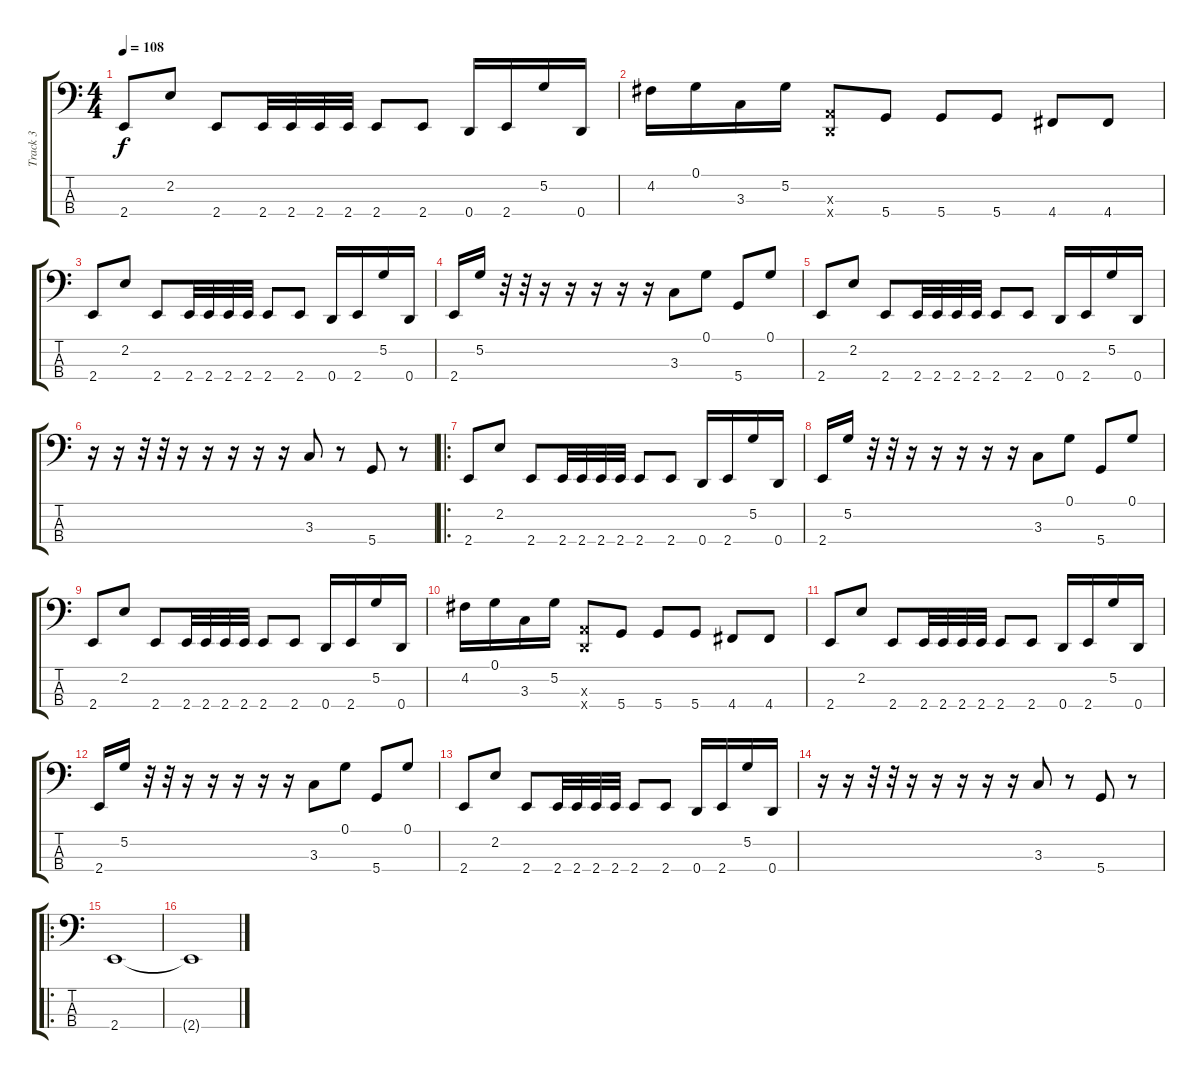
\track ("Track 3" "Track 3") {instrument electricbasspick}
\staff {score tabs}
\tuning (G2 D2 A1 D1) {hide}
\ts (4 4)
\tempo 108
\clef f4
\ks c
2.4.8{dy f} 2.2.8 2.4.8 2.4.32 2.4.32 2.4.32 2.4.32 2.4.8 2.4.8 0.4.16 2.4.16 5.2.16 0.4.16 |
4.2.16 0.1.16 3.3.16 5.2.16 (0.3{x} 0.4{x}).8 5.4.8 5.4.8 5.4.8 4.4.8 4.4.8 |
2.4.8 2.2.8 2.4.8 2.4.32 2.4.32 2.4.32 2.4.32 2.4.8 2.4.8 0.4.16 2.4.16 5.2.16 0.4.16 |
2.4.16 5.2.16 r.32 r.32 r.16 r.16 r.16 r.16 r.16 3.3.8 0.1.8 5.4.8 0.1.8 |
2.4.8 2.2.8 2.4.8 2.4.32 2.4.32 2.4.32 2.4.32 2.4.8 2.4.8 0.4.16 2.4.16 5.2.16 0.4.16 |
r.16 r.16 r.32 r.32 r.16 r.16 r.16 r.16 r.16 3.3.8 r.8 5.4.8 r.8 |
\ro
2.4.8 2.2.8 2.4.8 2.4.32 2.4.32 2.4.32 2.4.32 2.4.8 2.4.8 0.4.16 2.4.16 5.2.16 0.4.16 |
2.4.16 5.2.16 r.32 r.32 r.16 r.16 r.16 r.16 r.16 3.3.8 0.1.8 5.4.8 0.1.8 |
2.4.8 2.2.8 2.4.8 2.4.32 2.4.32 2.4.32 2.4.32 2.4.8 2.4.8 0.4.16 2.4.16 5.2.16 0.4.16 |
4.2.16 0.1.16 3.3.16 5.2.16 (0.3{x} 0.4{x}).8 5.4.8 5.4.8 5.4.8 4.4.8 4.4.8 |
2.4.8 2.2.8 2.4.8 2.4.32 2.4.32 2.4.32 2.4.32 2.4.8 2.4.8 0.4.16 2.4.16 5.2.16 0.4.16 |
2.4.16 5.2.16 r.32 r.32 r.16 r.16 r.16 r.16 r.16 3.3.8 0.1.8 5.4.8 0.1.8 |
2.4.8 2.2.8 2.4.8 2.4.32 2.4.32 2.4.32 2.4.32 2.4.8 2.4.8 0.4.16 2.4.16 5.2.16 0.4.16 |
r.16 r.16 r.32 r.32 r.16 r.16 r.16 r.16 r.16 3.3.8 r.8 5.4.8 r.8 |
\ro
2.4.1 |
2.4{t}.1
